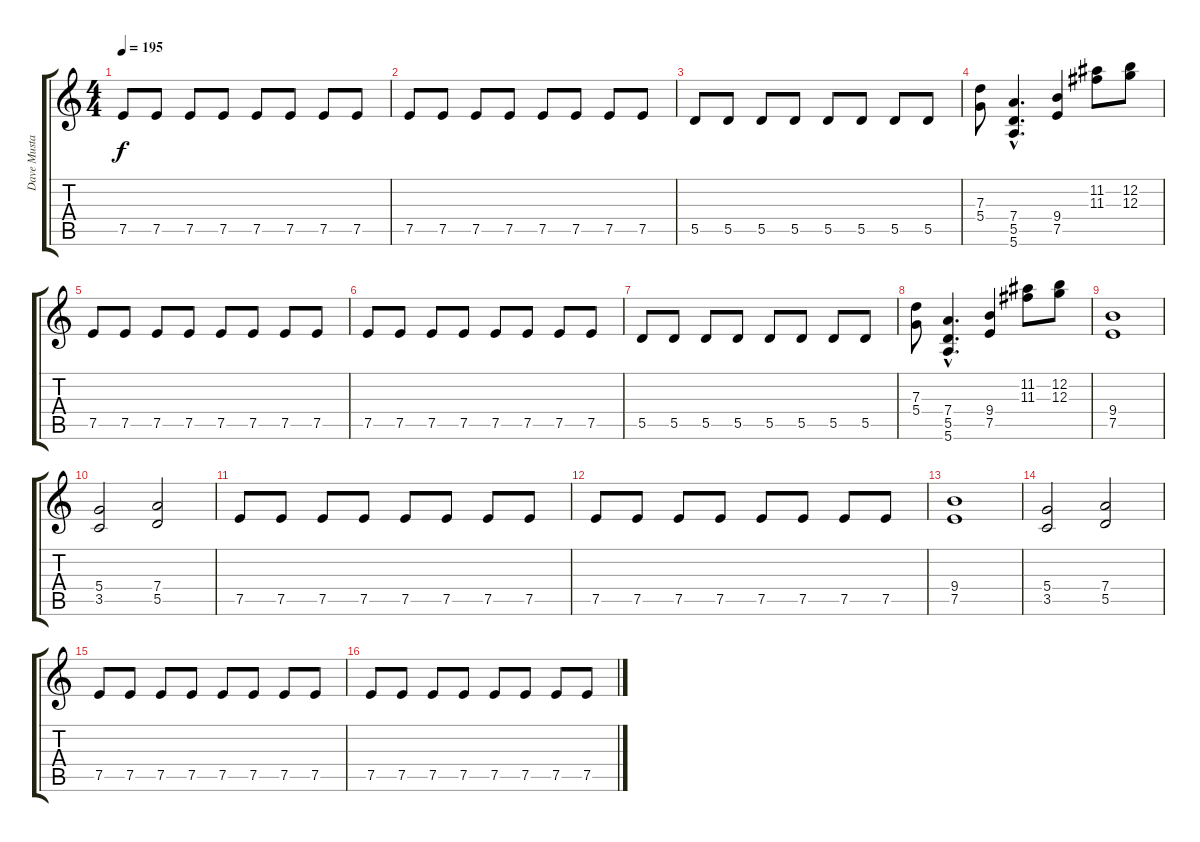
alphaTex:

\track ("Dave Mustaine" "Dave Musta") {instrument distortionguitar}
\staff {score tabs}
\tuning (E4 B3 G3 D3 A2 E2) {hide}
\ts (4 4)
\tempo 195
\clef g2
\ks c
7.5.8{dy f} 7.5.8 7.5.8 7.5.8 7.5.8 7.5.8 7.5.8 7.5.8 |
7.5.8 7.5.8 7.5.8 7.5.8 7.5.8 7.5.8 7.5.8 7.5.8 |
5.5.8 5.5.8 5.5.8 5.5.8 5.5.8 5.5.8 5.5.8 5.5.8 |
(7.3 5.4).8 (7.4{hac} 5.5{hac} 5.6{hac}).4{d} (9.4 7.5).4 (11.2 11.3).8 (12.2 12.3).8 |
7.5.8 7.5.8 7.5.8 7.5.8 7.5.8 7.5.8 7.5.8 7.5.8 |
7.5.8 7.5.8 7.5.8 7.5.8 7.5.8 7.5.8 7.5.8 7.5.8 |
5.5.8 5.5.8 5.5.8 5.5.8 5.5.8 5.5.8 5.5.8 5.5.8 |
(7.3 5.4).8 (7.4{hac} 5.5{hac} 5.6{hac}).4{d} (9.4 7.5).4 (11.2 11.3).8 (12.2 12.3).8 |
(9.4 7.5).1 |
(5.4 3.5).2 (7.4 5.5).2 |
7.5.8 7.5.8 7.5.8 7.5.8 7.5.8 7.5.8 7.5.8 7.5.8 |
7.5.8 7.5.8 7.5.8 7.5.8 7.5.8 7.5.8 7.5.8 7.5.8 |
(9.4 7.5).1 |
(5.4 3.5).2 (7.4 5.5).2 |
7.5.8 7.5.8 7.5.8 7.5.8 7.5.8 7.5.8 7.5.8 7.5.8 |
7.5.8 7.5.8 7.5.8 7.5.8 7.5.8 7.5.8 7.5.8 7.5.8
